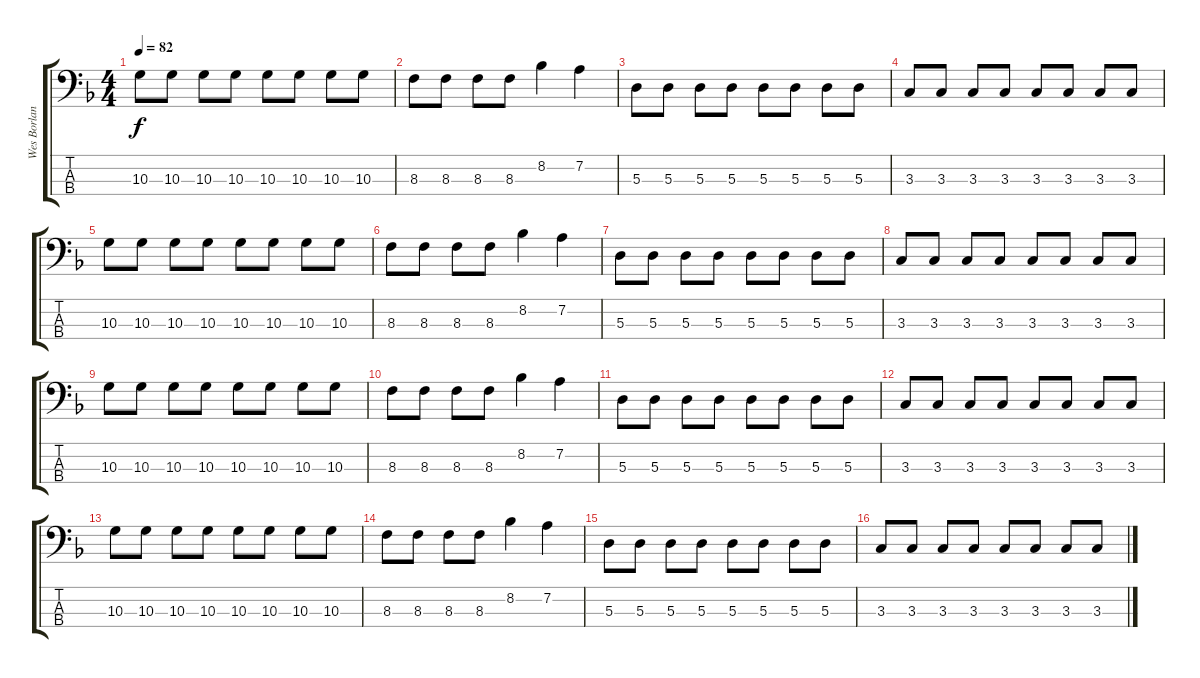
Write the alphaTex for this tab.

\track ("Wes Borland" "Wes Borlan") {instrument electricbassfinger}
\staff {score tabs}
\tuning (G2 D2 A1 E1) {hide}
\ts (4 4)
\tempo 82
\clef f4
\ks f
10.3.8{dy f} 10.3.8 10.3.8 10.3.8 10.3.8 10.3.8 10.3.8 10.3.8 |
8.3.8 8.3.8 8.3.8 8.3.8 8.2.4 7.2.4 |
5.3.8 5.3.8 5.3.8 5.3.8 5.3.8 5.3.8 5.3.8 5.3.8 |
3.3.8 3.3.8 3.3.8 3.3.8 3.3.8 3.3.8 3.3.8 3.3.8 |
10.3.8 10.3.8 10.3.8 10.3.8 10.3.8 10.3.8 10.3.8 10.3.8 |
8.3.8 8.3.8 8.3.8 8.3.8 8.2.4 7.2.4 |
5.3.8 5.3.8 5.3.8 5.3.8 5.3.8 5.3.8 5.3.8 5.3.8 |
3.3.8 3.3.8 3.3.8 3.3.8 3.3.8 3.3.8 3.3.8 3.3.8 |
10.3.8 10.3.8 10.3.8 10.3.8 10.3.8 10.3.8 10.3.8 10.3.8 |
8.3.8 8.3.8 8.3.8 8.3.8 8.2.4 7.2.4 |
5.3.8 5.3.8 5.3.8 5.3.8 5.3.8 5.3.8 5.3.8 5.3.8 |
3.3.8 3.3.8 3.3.8 3.3.8 3.3.8 3.3.8 3.3.8 3.3.8 |
10.3.8 10.3.8 10.3.8 10.3.8 10.3.8 10.3.8 10.3.8 10.3.8 |
8.3.8 8.3.8 8.3.8 8.3.8 8.2.4 7.2.4 |
5.3.8 5.3.8 5.3.8 5.3.8 5.3.8 5.3.8 5.3.8 5.3.8 |
3.3.8 3.3.8 3.3.8 3.3.8 3.3.8 3.3.8 3.3.8 3.3.8
